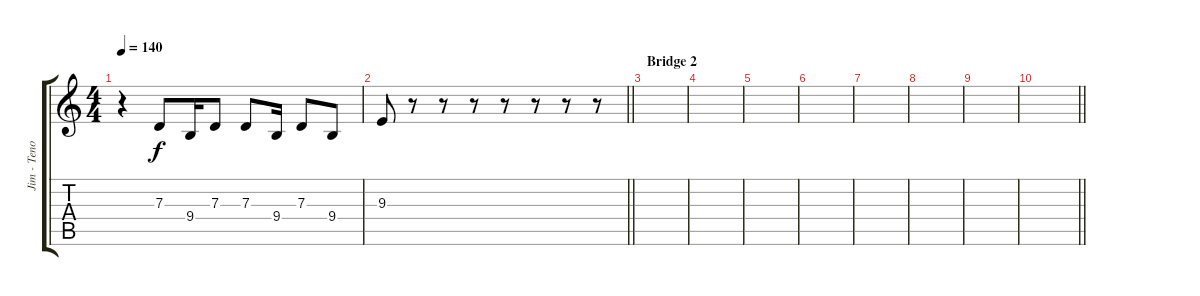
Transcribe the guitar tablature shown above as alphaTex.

\track ("Jim - Tenor Sax" "Jim - Teno") {instrument tenorsax}
\staff {score tabs}
\tuning (E4 B3 G3 D3 A2 E2) {hide}
\ts (4 4)
\tempo 140
\clef g2
\ks c
r.4{dy f} 7.3.8 9.4.16 7.3.8 7.3.8 9.4.16 7.3.8 9.4.8 |
\barLineRight lightlight
9.3.8 r.8 r.8 r.8 r.8 r.8 r.8 r.8 |
\section ("" "Bridge 2")
|
|
|
|
|
|
|
\barLineRight lightlight
